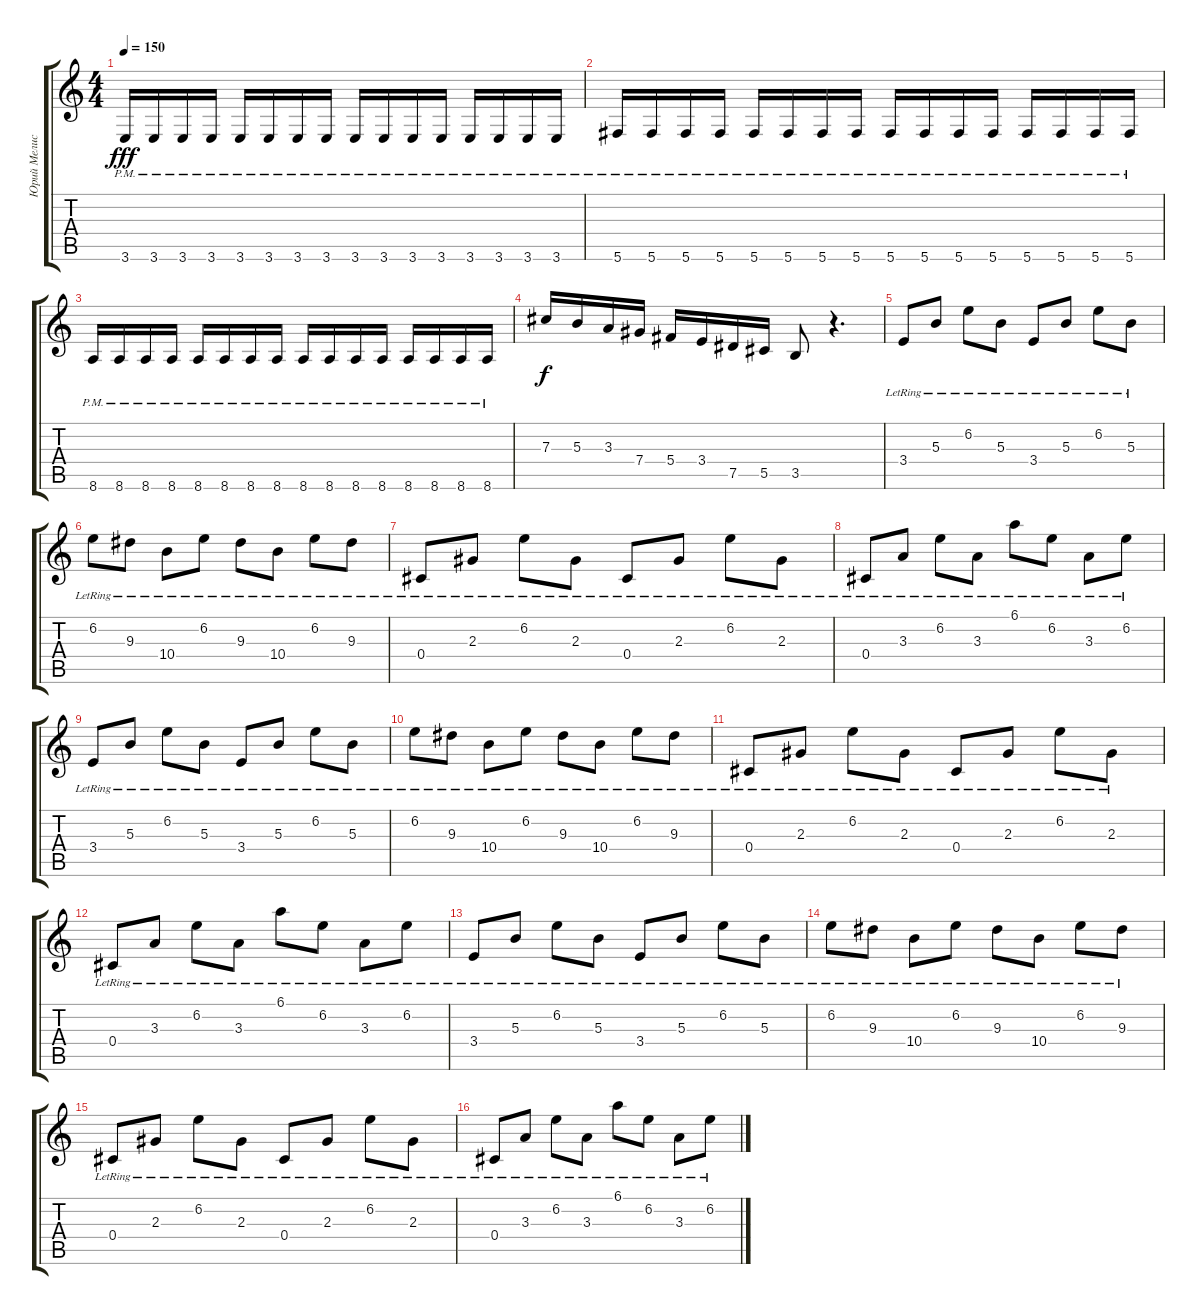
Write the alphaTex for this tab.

\track ("Юрий Мелисов" "Юрий Мелис") {instrument distortionguitar}
\staff {score tabs}
\tuning (Eb4 Bb3 Gb3 Db3 Ab2 Db2) {hide}
\ts (4 4)
\tempo 150
\clef g2
\ks c
3.6{pm}.16{dy fff} 3.6{pm}.16 3.6{pm}.16 3.6{pm}.16 3.6{pm}.16 3.6{pm}.16 3.6{pm}.16 3.6{pm}.16 3.6{pm}.16 3.6{pm}.16 3.6{pm}.16 3.6{pm}.16 3.6{pm}.16 3.6{pm}.16 3.6{pm}.16 3.6{pm}.16 |
5.6{pm}.16 5.6{pm}.16 5.6{pm}.16 5.6{pm}.16 5.6{pm}.16 5.6{pm}.16 5.6{pm}.16 5.6{pm}.16 5.6{pm}.16 5.6{pm}.16 5.6{pm}.16 5.6{pm}.16 5.6{pm}.16 5.6{pm}.16 5.6{pm}.16 5.6{pm}.16 |
8.6{pm}.16 8.6{pm}.16 8.6{pm}.16 8.6{pm}.16 8.6{pm}.16 8.6{pm}.16 8.6{pm}.16 8.6{pm}.16 8.6{pm}.16 8.6{pm}.16 8.6{pm}.16 8.6{pm}.16 8.6{pm}.16 8.6{pm}.16 8.6{pm}.16 8.6{pm}.16 |
7.3.16{dy f} 5.3.16 3.3.16 7.4.16 5.4.16 3.4.16 7.5.16 5.5.16 3.5.8 r.4{d} |
3.4{lr}.8{volume 13 balance 8 instrument electricguitarjazz} 5.3{lr}.8 6.2{lr}.8 5.3{lr}.8 3.4{lr}.8 5.3{lr}.8 6.2{lr}.8 5.3{lr}.8 |
6.2{lr}.8 9.3{lr}.8 10.4{lr}.8 6.2{lr}.8 9.3{lr}.8 10.4{lr}.8 6.2{lr}.8 9.3{lr}.8 |
0.4{lr}.8 2.3{lr}.8 6.2{lr}.8 2.3{lr}.8 0.4{lr}.8 2.3{lr}.8 6.2{lr}.8 2.3{lr}.8 |
0.4{lr}.8 3.3{lr}.8 6.2{lr}.8 3.3{lr}.8 6.1{lr}.8 6.2{lr}.8 3.3{lr}.8 6.2{lr}.8 |
3.4{lr}.8 5.3{lr}.8 6.2{lr}.8 5.3{lr}.8 3.4{lr}.8 5.3{lr}.8 6.2{lr}.8 5.3{lr}.8 |
6.2{lr}.8 9.3{lr}.8 10.4{lr}.8 6.2{lr}.8 9.3{lr}.8 10.4{lr}.8 6.2{lr}.8 9.3{lr}.8 |
0.4{lr}.8 2.3{lr}.8 6.2{lr}.8 2.3{lr}.8 0.4{lr}.8 2.3{lr}.8 6.2{lr}.8 2.3{lr}.8 |
0.4{lr}.8 3.3{lr}.8 6.2{lr}.8 3.3{lr}.8 6.1{lr}.8 6.2{lr}.8 3.3{lr}.8 6.2{lr}.8 |
3.4{lr}.8 5.3{lr}.8 6.2{lr}.8 5.3{lr}.8 3.4{lr}.8 5.3{lr}.8 6.2{lr}.8 5.3{lr}.8 |
6.2{lr}.8 9.3{lr}.8 10.4{lr}.8 6.2{lr}.8 9.3{lr}.8 10.4{lr}.8 6.2{lr}.8 9.3{lr}.8 |
0.4{lr}.8 2.3{lr}.8 6.2{lr}.8 2.3{lr}.8 0.4{lr}.8 2.3{lr}.8 6.2{lr}.8 2.3{lr}.8 |
0.4{lr}.8 3.3{lr}.8 6.2{lr}.8 3.3{lr}.8 6.1{lr}.8 6.2{lr}.8 3.3{lr}.8 6.2{lr}.8
